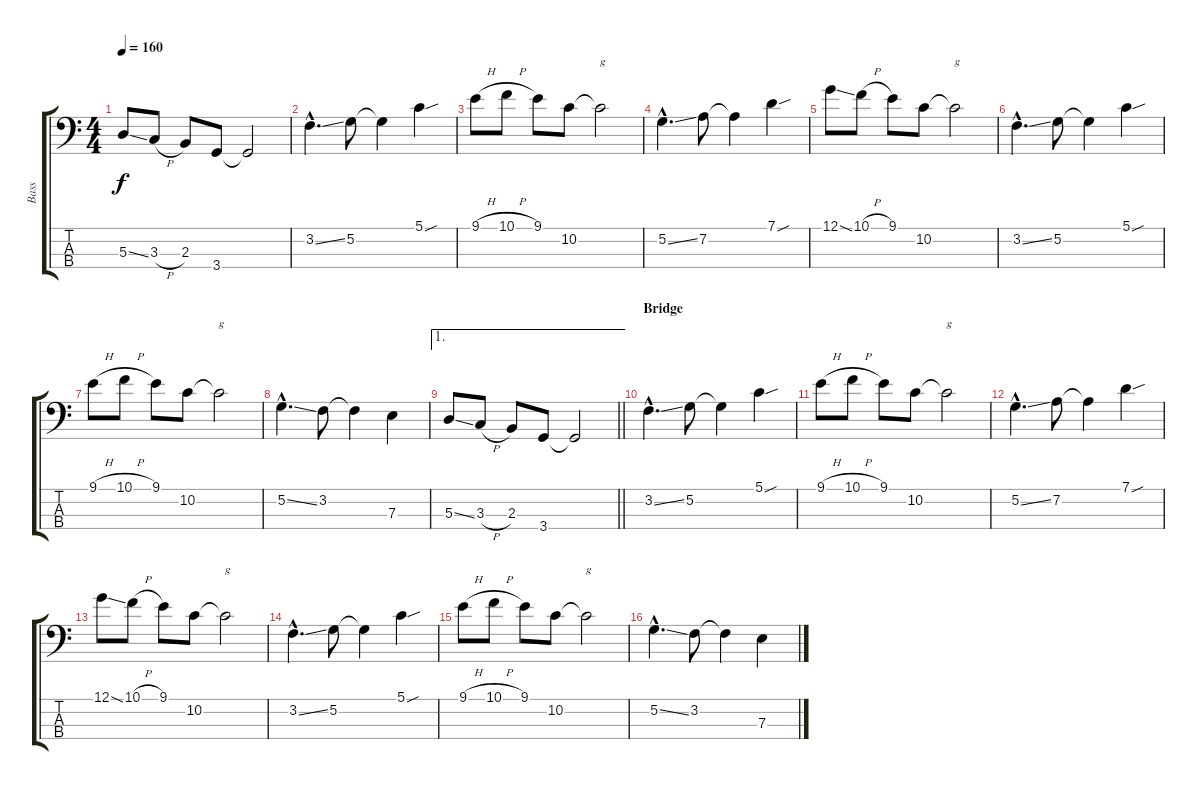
\track ("Bass" "Bass") {instrument electricbasspick}
\staff {score tabs}
\tuning (G2 D2 A1 E1) {hide}
\ts (4 4)
\tempo 160
\clef f4
\ks c
5.3{ss}.8{dy f} 3.3{h}.8 2.3.8 3.4.8 3.4{t}.2 |
3.2{ss hac}.4{d} 5.2.8 5.2{t}.4 5.1{sou}.4 |
9.1{h}.8 10.1{h}.8 9.1.8 10.2.8 10.2{t}.2{txt "g"} |
5.2{ss hac}.4{d} 7.2.8 7.2{t}.4 7.1{sou}.4 |
12.1{ss}.8 10.1{h}.8 9.1.8 10.2.8 10.2{t}.2{txt "g"} |
3.2{ss hac}.4{d} 5.2.8 5.2{t}.4 5.1{sou}.4 |
9.1{h}.8 10.1{h}.8 9.1.8 10.2.8 10.2{t}.2{txt "g"} |
5.2{ss hac}.4{d} 3.2.8 3.2{t}.4 7.3.4 |
\ae 1
\barLineRight lightlight
5.3{ss}.8 3.3{h}.8 2.3.8 3.4.8 3.4{t}.2 |
\section ("" "Bridge")
3.2{ss hac}.4{d} 5.2.8 5.2{t}.4 5.1{sou}.4 |
9.1{h}.8 10.1{h}.8 9.1.8 10.2.8 10.2{t}.2{txt "g"} |
5.2{ss hac}.4{d} 7.2.8 7.2{t}.4 7.1{sou}.4 |
12.1{ss}.8 10.1{h}.8 9.1.8 10.2.8 10.2{t}.2{txt "g"} |
3.2{ss hac}.4{d} 5.2.8 5.2{t}.4 5.1{sou}.4 |
9.1{h}.8 10.1{h}.8 9.1.8 10.2.8 10.2{t}.2{txt "g"} |
5.2{ss hac}.4{d} 3.2.8 3.2{t}.4 7.3.4
